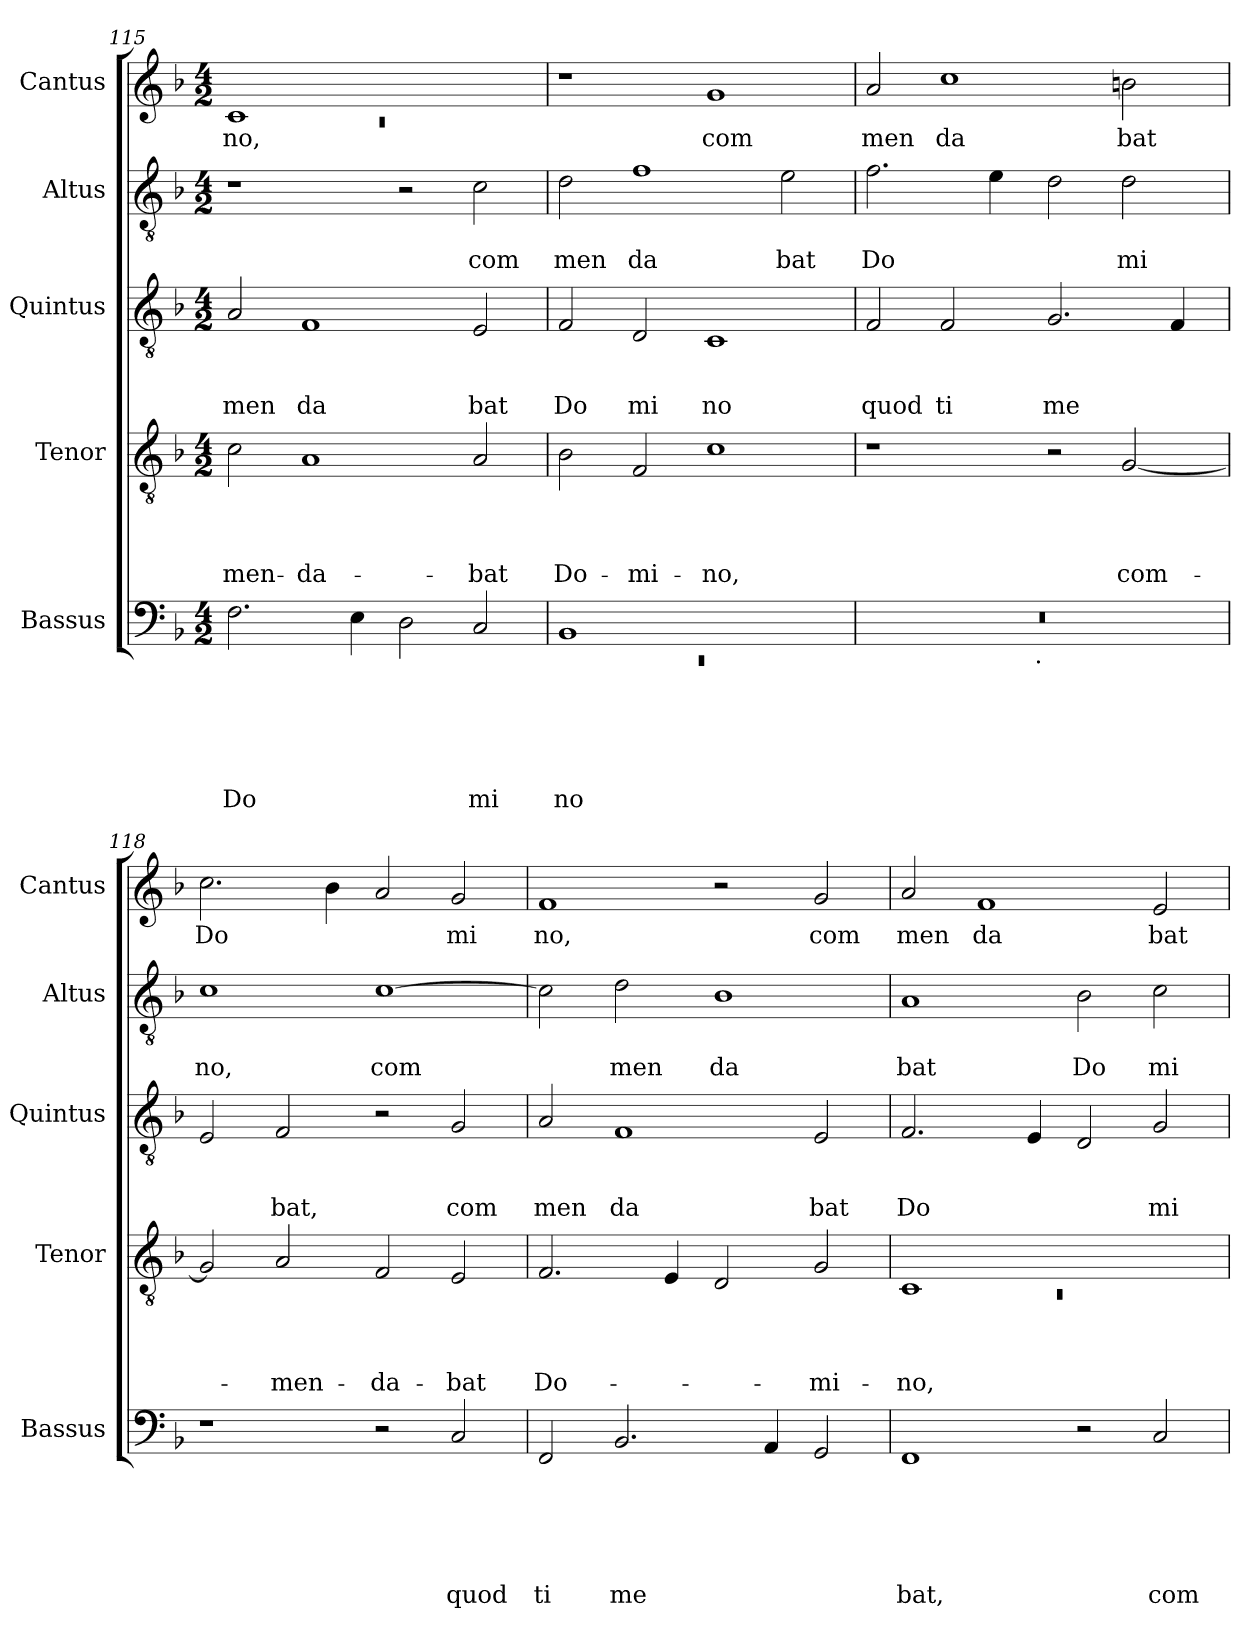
**kern	**text	**text	**text	**text	**text	**text	**kern	**text	**text	**text	**text	**kern	**text	**text	**text	**kern	**text	**text	**kern	**text
*part5	*part5	*part5	*part5	*part5	*part5	*part5	*part4	*part4	*part4	*part4	*part4	*part3	*part3	*part3	*part3	*part2	*part2	*part2	*part1	*part1
*staff5	*staff5	*staff5	*staff5	*staff5	*staff5	*staff5	*staff4	*staff4	*staff4	*staff4	*staff4	*staff3	*staff3	*staff3	*staff3	*staff2	*staff2	*staff2	*staff1	*staff1
*I"Bassus	*	*	*	*	*	*	*I"Tenor	*	*	*	*	*I"Quintus	*	*	*	*I"Altus	*	*	*I"Cantus	*
*I'Bassus	*	*	*	*	*	*	*I'Tenor	*	*	*	*	*I'Quintus	*	*	*	*I'Altus	*	*	*I'Cantus	*
!!LO:LB:g=z
*clefF4	*	*	*	*	*	*	*clefGv2	*	*	*	*	*clefGv2	*	*	*	*clefGv2	*	*	*clefG2	*
*k[b-]	*	*	*	*	*	*	*k[b-]	*	*	*	*	*k[b-]	*	*	*	*k[b-]	*	*	*k[b-]	*
*F:	*	*	*	*	*	*	*F:	*	*	*	*	*F:	*	*	*	*F:	*	*	*F:	*
*M4/2	*	*	*	*	*	*	*M4/2	*	*	*	*	*M4/2	*	*	*	*M4/2	*	*	*M4/2	*
=115	=115	=115	=115	=115	=115	=115	=115	=115	=115	=115	=115	=115	=115	=115	=115	=115	=115	=115	=115	=115
*	*	*	*	*	*	*	*	*	*	*	*	*	*	*	*	*	*	*	*^	*
!	!	!	!	!	!	!LO:LY:b	!	!	!	!	!LO:LY:b	!	!	!	!LO:LY:b	!	!	!	!	!LO:N:vis=1	!LO:LY:b
2.F\	.	.	.	.	.	Do	2c\	.	.	.	-men-	2A/	.	.	-men	1r	.	.	1c	0rc	no,
!	!	!	!	!	!	!	!	!	!	!	!LO:LY:b	!	!	!	!LO:LY:b	!	!	!	!	!	!
.	.	.	.	.	.	.	1A	.	.	.	-da-	1F	.	.	da	.	.	.	.	.	.
4E\	.	.	.	.	.	.	.	.	.	.	.	.	.	.	.	.	.	.	.	.	.
2D\	.	.	.	.	.	.	.	.	.	.	.	.	.	.	.	2r	.	.	1ryy	.	.
!	!	!	!	!	!	!LO:LY:b	!	!	!	!	!LO:LY:b	!	!	!	!LO:LY:b	!	!	!LO:LY:b	!	!	!
2C/	.	.	.	.	.	mi	2A/	.	.	.	-bat	2E/	.	.	bat	2c\	.	com	.	.	.
*	*	*	*	*	*	*	*	*	*	*	*	*	*	*	*	*	*	*	*v	*v	*
=116	=116	=116	=116	=116	=116	=116	=116	=116	=116	=116	=116	=116	=116	=116	=116	=116	=116	=116	=116	=116
*^	*	*	*	*	*	*	*	*	*	*	*	*	*	*	*	*	*	*	*	*
!	!LO:N:vis=1	!	!	!	!	!	!LO:LY:b	!	!	!	!	!LO:LY:b	!	!	!	!LO:LY:b	!	!	!LO:LY:b	!	!
1BB-	0rEE	.	.	.	.	.	no	2B-\	.	.	.	Do-	2F/	.	.	Do	2d\	.	men	1r	.
!	!	!	!	!	!	!	!	!	!	!	!	!LO:LY:b	!	!	!	!LO:LY:b	!	!	!LO:LY:b	!	!
.	.	.	.	.	.	.	.	2F/	.	.	.	-mi-	2D/	.	.	mi	1f	.	da	.	.
!	!	!	!	!	!	!	!	!	!	!	!	!LO:LY:b	!	!	!	!LO:LY:b	!	!	!	!	!LO:LY:b
1ryy	.	.	.	.	.	.	.	1c	.	.	.	-no,	1C	.	.	no	.	.	.	1g	com
!	!	!	!	!	!	!	!	!	!	!	!	!	!	!	!	!	!	!	!LO:LY:b	!	!
.	.	.	.	.	.	.	.	.	.	.	.	.	.	.	.	.	2e\	.	bat	.	.
=117	=117	=117	=117	=117	=117	=117	=117	=117	=117	=117	=117	=117	=117	=117	=117	=117	=117	=117	=117	=117	=117
!	!	!	!	!	!	!	!	!	!	!	!	!	!	!	!	!LO:LY:b	!	!	!LO:LY:b	!	!LO:LY:b
0r	2ryy	.	.	.	.	.	.	1r	.	.	.	.	2F/	.	.	quod	2.f\	.	Do	2a/	men
!	!	!	!	!	!	!	!	!	!	!	!	!	!	!	!	!LO:LY:b	!	!	!	!	!LO:LY:b
.	4...ryy	.	.	.	.	.	.	.	.	.	.	.	2F/	.	.	ti	.	.	.	1cc	da
.	.	.	.	.	.	.	.	.	.	.	.	.	.	.	.	.	4e\	.	.	.	.
!	!LO:TX:b:t=.	!	!	!	!	!	!	!	!	!	!	!	!	!	!	!	!	!	!	!	!
.	1ryy	.	.	.	.	.	.	.	.	.	.	.	.	.	.	.	.	.	.	.	.
!	!	!	!	!	!	!	!	!	!	!	!	!	!	!	!	!LO:LY:b	!	!	!	!	!
.	.	.	.	.	.	.	.	2r	.	.	.	.	2.G/	.	.	me	2d\	.	.	.	.
!	!	!	!	!	!	!	!	!	!	!	!	!LO:LY:b	!	!	!	!	!	!	!LO:LY:b	!	!LO:LY:b
.	.	.	.	.	.	.	.	[<2G/	.	.	.	com-	.	.	.	.	2d\	.	mi	2b\	bat
.	.	.	.	.	.	.	.	.	.	.	.	.	4F/	.	.	.	.	.	.	.	.
.	32ryy	.	.	.	.	.	.	.	.	.	.	.	.	.	.	.	.	.	.	.	.
=118	=118	=118	=118	=118	=118	=118	=118	=118	=118	=118	=118	=118	=118	=118	=118	=118	=118	=118	=118	=118	=118
!	!	!	!	!	!	!	!	!	!	!	!	!	!	!	!	!	!	!	!LO:LY:b	!	!LO:LY:b
*v	*v	*	*	*	*	*	*	*	*	*	*	*	*	*	*	*	*	*	*	*	*
1r	.	.	.	.	.	.	2G/]	.	.	.	.	2E/	.	.	.	1c	.	no,	2.cc\	Do
!	!	!	!	!	!	!	!	!	!	!	!LO:LY:b	!	!	!	!LO:LY:b	!	!	!	!	!
.	.	.	.	.	.	.	2A/	.	.	.	-men-	2F/	.	.	bat,	.	.	.	.	.
.	.	.	.	.	.	.	.	.	.	.	.	.	.	.	.	.	.	.	4b-\	.
!	!	!	!	!	!	!	!	!	!	!	!LO:LY:b	!	!	!	!	!	!	!LO:LY:b	!	!
2r	.	.	.	.	.	.	2F/	.	.	.	-da-	2r	.	.	.	[>1c	.	com	2a/	.
!	!	!	!	!	!	!LO:LY:b	!	!	!	!	!LO:LY:b	!	!	!	!LO:LY:b	!	!	!	!	!LO:LY:b
2C/	.	.	.	.	.	quod	2E/	.	.	.	-bat	2G/	.	.	com	.	.	.	2g/	mi
=119	=119	=119	=119	=119	=119	=119	=119	=119	=119	=119	=119	=119	=119	=119	=119	=119	=119	=119	=119	=119
!	!	!	!	!	!	!LO:LY:b	!	!	!	!	!LO:LY:b	!	!	!	!LO:LY:b	!	!	!	!	!LO:LY:b
2FF/	.	.	.	.	.	ti	2.F/	.	.	.	Do-	2A/	.	.	men	2c\]	.	.	1f	no,
!	!	!	!	!	!	!LO:LY:b	!	!	!	!	!	!	!	!	!LO:LY:b	!	!	!LO:LY:b	!	!
2.BB-/	.	.	.	.	.	me	.	.	.	.	.	1F	.	.	da	2d\	.	men	.	.
.	.	.	.	.	.	.	4E/	.	.	.	.	.	.	.	.	.	.	.	.	.
!	!	!	!	!	!	!	!	!	!	!	!	!	!	!	!	!	!	!LO:LY:b	!	!
.	.	.	.	.	.	.	2D/	.	.	.	.	.	.	.	.	1B-	.	da	2r	.
4AA/	.	.	.	.	.	.	.	.	.	.	.	.	.	.	.	.	.	.	.	.
!	!	!	!	!	!	!	!	!	!	!	!LO:LY:b	!	!	!	!LO:LY:b	!	!	!	!	!LO:LY:b
2GG/	.	.	.	.	.	.	2G/	.	.	.	-mi-	2E/	.	.	bat	.	.	.	2g/	com
=120	=120	=120	=120	=120	=120	=120	=120	=120	=120	=120	=120	=120	=120	=120	=120	=120	=120	=120	=120	=120
*	*	*	*	*	*	*	*^	*	*	*	*	*	*	*	*	*	*	*	*	*
!	!	!	!	!	!	!LO:LY:b	!	!LO:N:vis=1	!	!	!	!LO:LY:b	!	!	!	!LO:LY:b	!	!	!LO:LY:b	!	!LO:LY:b
1FF	.	.	.	.	.	bat,	1C	0rC	.	.	.	-no,	2.F/	.	.	Do	1A	.	bat	2a/	men
!	!	!	!	!	!	!	!	!	!	!	!	!	!	!	!	!	!	!	!	!	!LO:LY:b
.	.	.	.	.	.	.	.	.	.	.	.	.	.	.	.	.	.	.	.	1f	da
.	.	.	.	.	.	.	.	.	.	.	.	.	4E/	.	.	.	.	.	.	.	.
!	!	!	!	!	!	!	!	!	!	!	!	!	!	!	!	!	!	!	!LO:LY:b	!	!
2r	.	.	.	.	.	.	1ryy	.	.	.	.	.	2D/	.	.	.	2B-\	.	Do	.	.
!	!	!	!	!	!	!LO:LY:b	!	!	!	!	!	!	!	!	!	!LO:LY:b	!	!	!LO:LY:b	!	!LO:LY:b
2C/	.	.	.	.	.	com	.	.	.	.	.	.	2G/	.	.	mi	2c\	.	mi	2e/	bat
*	*	*	*	*	*	*	*v	*v	*	*	*	*	*	*	*	*	*	*	*	*	*
=	=	=	=	=	=	=	=	=	=	=	=	=	=	=	=	=	=	=	=	=
*-	*-	*-	*-	*-	*-	*-	*-	*-	*-	*-	*-	*-	*-	*-	*-	*-	*-	*-	*-	*-
